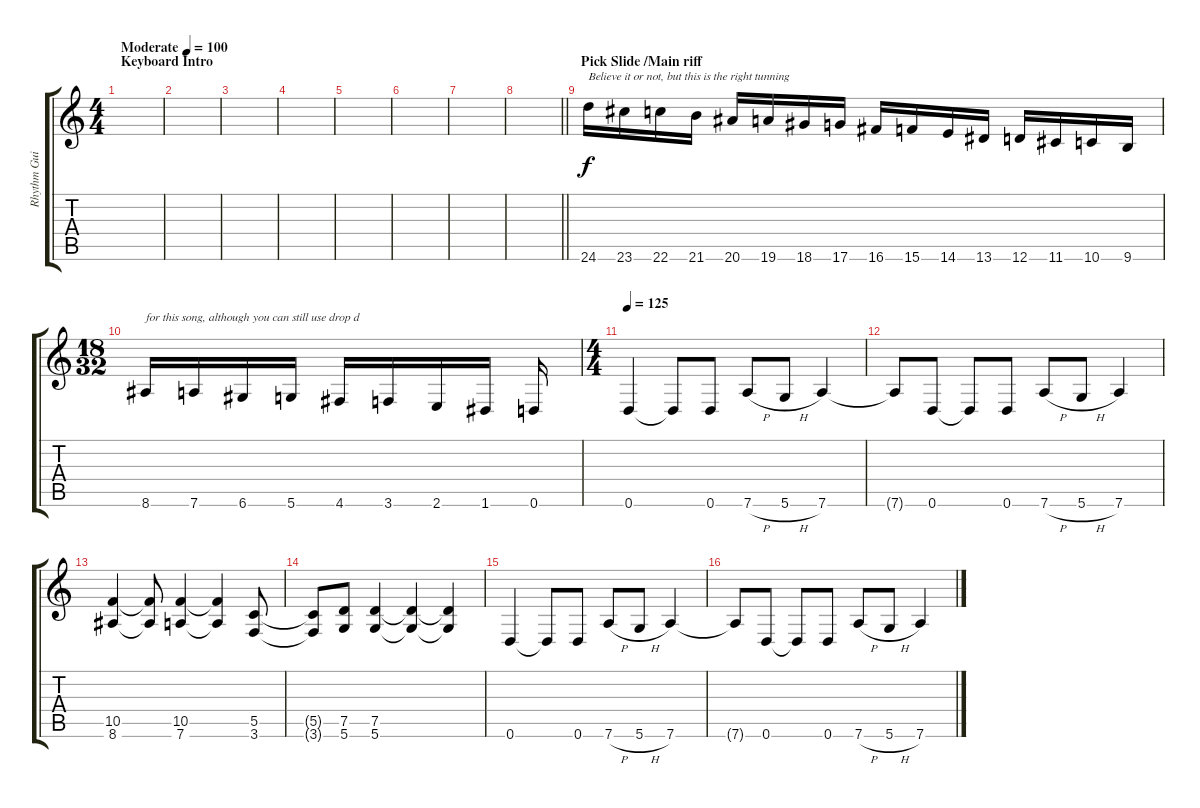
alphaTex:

\track ("Rhythm Guitar" "Rhythm Gui") {instrument distortionguitar}
\staff {score tabs}
\tuning (D4 A3 F3 C3 G2 D2) {hide}
\ts (4 4)
\section ("" "Keyboard Intro")
\tempo (100 "Moderate")
\clef g2
\ks c
|
|
|
|
|
|
|
\barLineRight lightlight
|
\section ("" "Pick Slide /Main riff")
24.6.16{txt "Believe it or not, but this is the right tunning " instrument guitarfretnoise} 23.6.16 22.6.16 21.6.16 20.6.16 19.6.16 18.6.16 17.6.16 16.6.16 15.6.16 14.6.16 13.6.16 12.6.16 11.6.16 10.6.16 9.6.16 |
\ts (18 32)
8.6.16{txt "for this song, although you can still use drop d"} 7.6.16 6.6.16 5.6.16 4.6.16 3.6.16 2.6.16 1.6.16 0.6.16 |
\ts (4 4)
\tempo 125
0.6.4{instrument distortionguitar} 0.6{t}.8 0.6.8 7.6{h}.8 5.6{h}.8 7.6.4 |
7.6{t}.8 0.6.8 0.6{t}.8 0.6.8 7.6{h}.8 5.6{h}.8 7.6.4 |
(10.5 8.6).4 (10.5{t} 8.6{t}).8 (10.5 7.6).4 (10.5{t} 7.6{t}).4 (5.5 3.6).8 |
(5.5{t} 3.6{t}).8 (7.5 5.6).8 (7.5 5.6).4 (7.5{t} 5.6{t}).4 (7.5{t} 5.6{t}).4 |
0.6.4 0.6{t}.8 0.6.8 7.6{h}.8 5.6{h}.8 7.6.4 |
7.6{t}.8 0.6.8 0.6{t}.8 0.6.8 7.6{h}.8 5.6{h}.8 7.6.4
